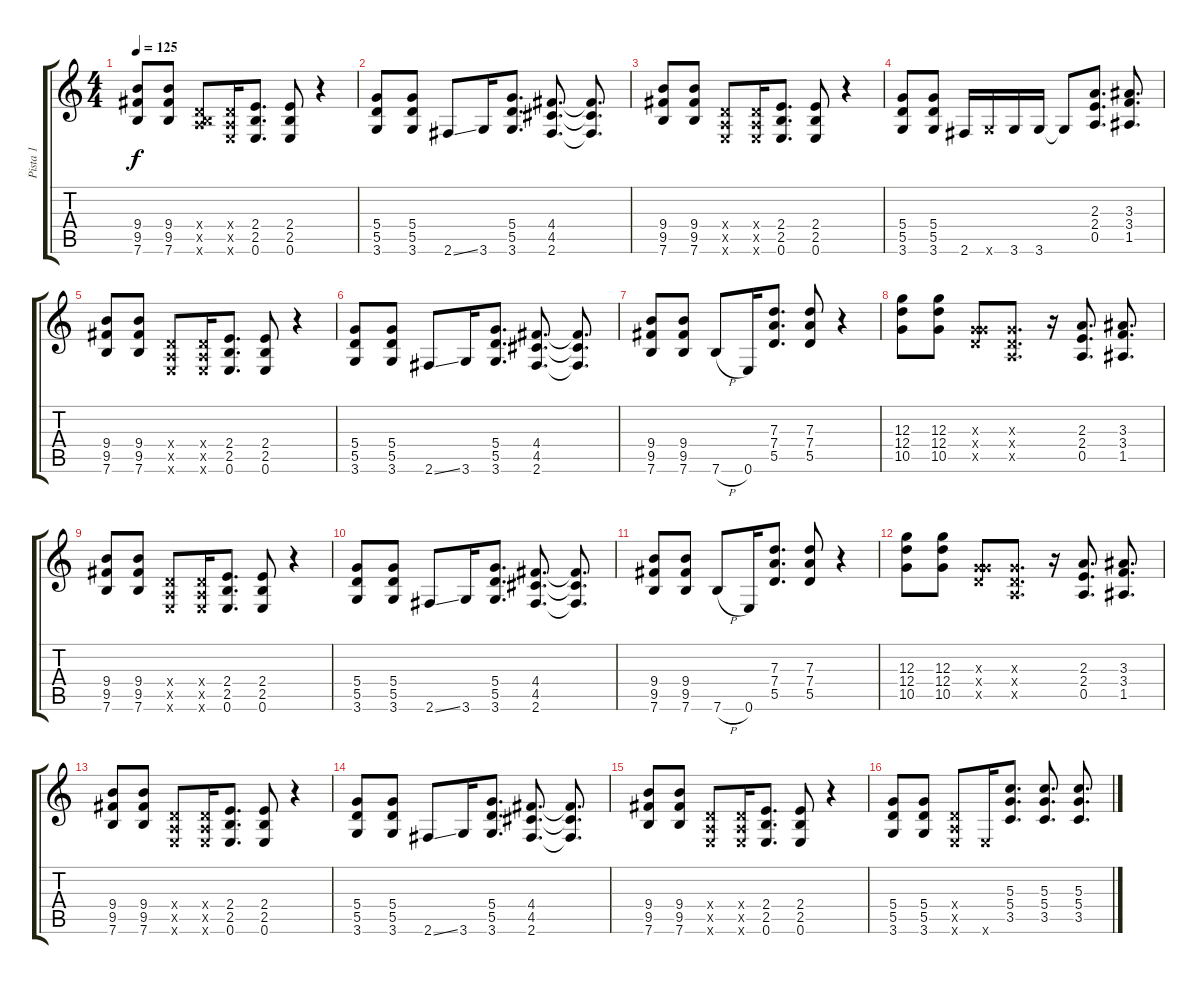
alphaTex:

\track ("Pista 1" "Pista 1") {instrument distortionguitar}
\staff {score tabs}
\tuning (E4 B3 G3 D3 A2 E2) {hide}
\ts (4 4)
\tempo 125
\clef g2
\ks c
(9.4 9.5 7.6).8{dy f} (9.4 9.5 7.6).8 (0.4{x} 0.5{x} 7.6{x}).8 (0.4{x} 0.5{x} 0.6{x}).16 (2.4 2.5 0.6).8{d} (2.4 2.5 0.6).8 r.4 |
(5.4 5.5 3.6).8 (5.4 5.5 3.6).8 2.6{ss}.8 3.6.16 (5.4 5.5 3.6).8{d} (4.4 4.5 2.6).8{d} (4.4{t} 4.5{t} 2.6{t}).8{d} |
(9.4 9.5 7.6).8 (9.4 9.5 7.6).8 (0.4{x} 0.5{x} 0.6{x}).8 (0.4{x} 0.5{x} 0.6{x}).16 (2.4 2.5 0.6).8{d} (2.4 2.5 0.6).8 r.4 |
(5.4 5.5 3.6).8 (5.4 5.5 3.6).8 2.6.16 3.6{x}.16 3.6.16 3.6.16 3.6{t}.8 (2.3 2.4 0.5).8{d} (3.3 3.4 1.5).8{d} |
(9.4 9.5 7.6).8 (9.4 9.5 7.6).8 (0.4{x} 0.5{x} 0.6{x}).8 (0.4{x} 0.5{x} 0.6{x}).16 (2.4 2.5 0.6).8{d} (2.4 2.5 0.6).8 r.4 |
(5.4 5.5 3.6).8 (5.4 5.5 3.6).8 2.6{ss}.8 3.6.16 (5.4 5.5 3.6).8{d} (4.4 4.5 2.6).8{d} (4.4{t} 4.5{t} 2.6{t}).8{d} |
(9.4 9.5 7.6).8 (9.4 9.5 7.6).8 7.6{h}.8 0.6.16 (7.3 7.4 5.5).8{d} (7.3 7.4 5.5).8 r.4 |
(12.3 12.4 10.5).8 (12.3 12.4 10.5).8 (0.3{x} 0.4{x} 10.5{x}).8 (0.3{x} 0.4{x} 0.5{x}).8{d} r.16 (2.3 2.4 0.5).8{d} (3.3 3.4 1.5).8{d} |
(9.4 9.5 7.6).8 (9.4 9.5 7.6).8 (0.4{x} 0.5{x} 0.6{x}).8 (0.4{x} 0.5{x} 0.6{x}).16 (2.4 2.5 0.6).8{d} (2.4 2.5 0.6).8 r.4 |
(5.4 5.5 3.6).8 (5.4 5.5 3.6).8 2.6{ss}.8 3.6.16 (5.4 5.5 3.6).8{d} (4.4 4.5 2.6).8{d} (4.4{t} 4.5{t} 2.6{t}).8{d} |
(9.4 9.5 7.6).8 (9.4 9.5 7.6).8 7.6{h}.8 0.6.16 (7.3 7.4 5.5).8{d} (7.3 7.4 5.5).8 r.4 |
(12.3 12.4 10.5).8 (12.3 12.4 10.5).8 (0.3{x} 0.4{x} 10.5{x}).8 (0.3{x} 0.4{x} 0.5{x}).8{d} r.16 (2.3 2.4 0.5).8{d} (3.3 3.4 1.5).8{d} |
(9.4 9.5 7.6).8 (9.4 9.5 7.6).8 (0.4{x} 0.5{x} 0.6{x}).8 (0.4{x} 0.5{x} 0.6{x}).16 (2.4 2.5 0.6).8{d} (2.4 2.5 0.6).8 r.4 |
(5.4 5.5 3.6).8 (5.4 5.5 3.6).8 2.6{ss}.8 3.6.16 (5.4 5.5 3.6).8{d} (4.4 4.5 2.6).8{d} (4.4{t} 4.5{t} 2.6{t}).8{d} |
(9.4 9.5 7.6).8 (9.4 9.5 7.6).8 (0.4{x} 0.5{x} 0.6{x}).8 (0.4{x} 0.5{x} 0.6{x}).16 (2.4 2.5 0.6).8{d} (2.4 2.5 0.6).8 r.4 |
(5.4 5.5 3.6).8 (5.4 5.5 3.6).8 (0.4{x} 0.5{x} 0.6{x}).8 0.6{x}.16 (5.3 5.4 3.5).8{d} (5.3 5.4 3.5).8{d} (5.3 5.4 3.5).8{d}
